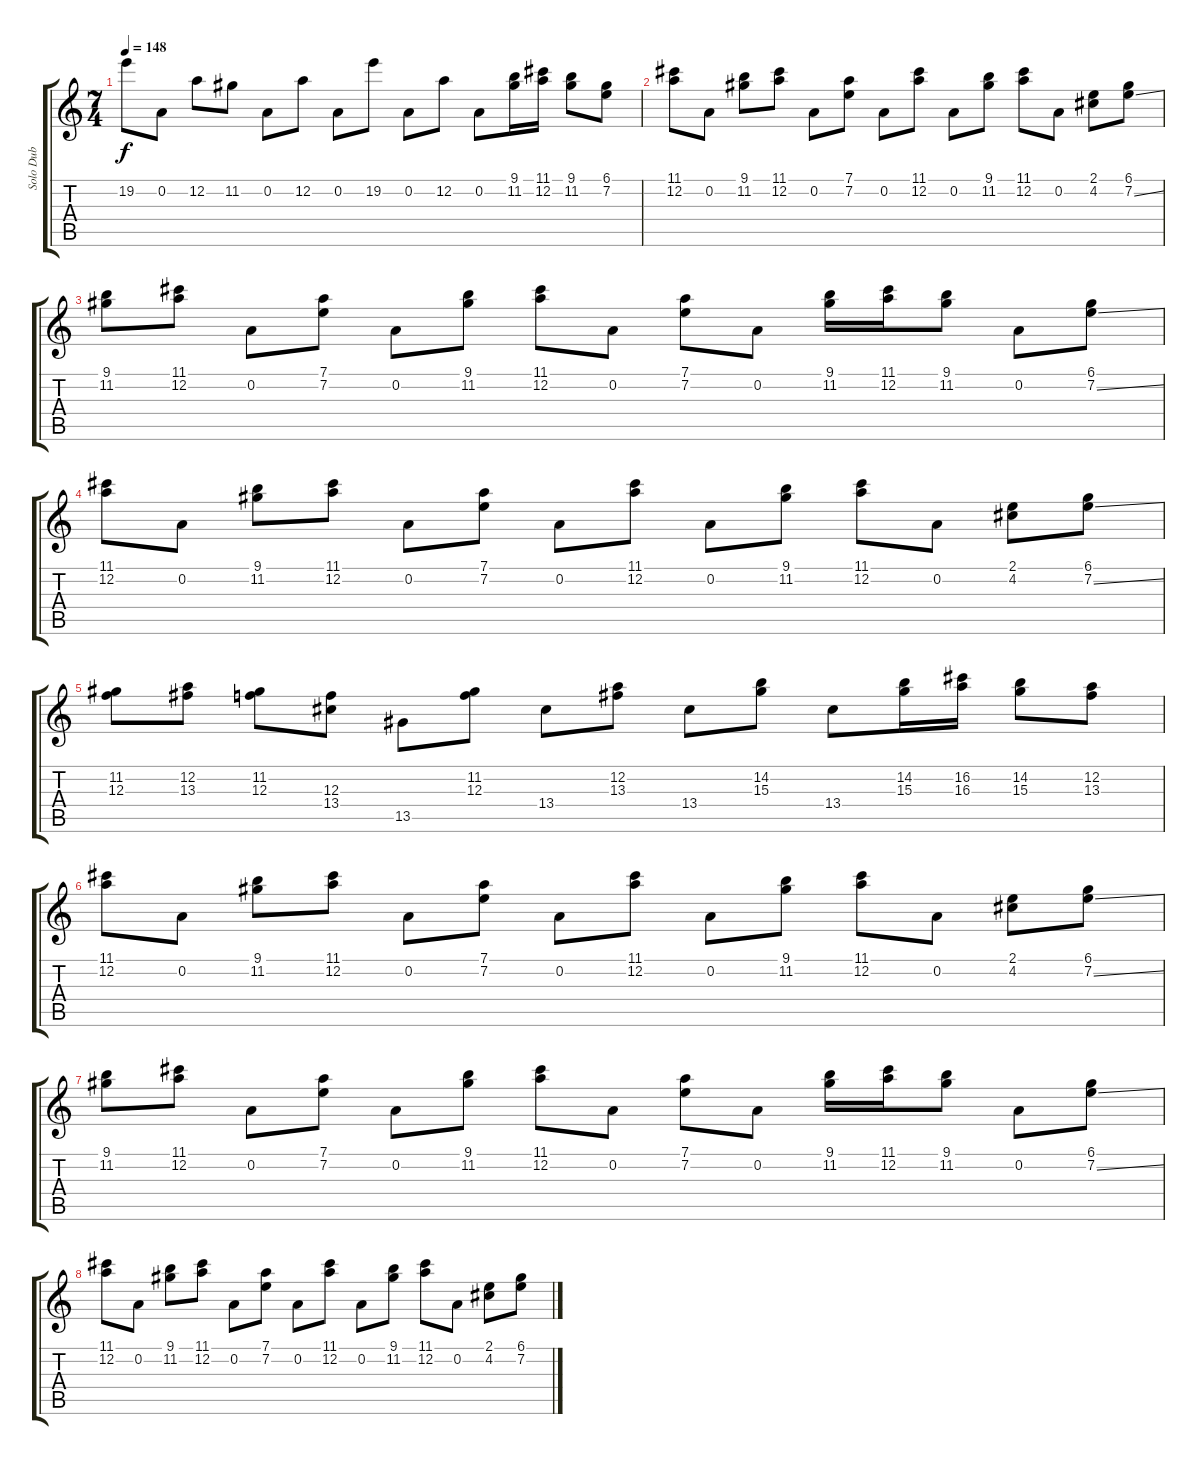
\track ("Solo Dub" "Solo Dub") {instrument overdrivenguitar}
\staff {score tabs}
\tuning (D4 A3 F3 C3 G2 C2) {hide}
\ts (7 4)
\tempo 148
\clef g2
\ks c
19.2.8{dy f} 0.2.8 12.2.8 11.2.8 0.2.8 12.2.8 0.2.8 19.2.8 0.2.8 12.2.8 0.2.8 (9.1 11.2).16 (11.1 12.2).16 (9.1 11.2).8 (6.1 7.2).8 |
(11.1 12.2).8{volume 14} 0.2.8 (9.1 11.2).8 (11.1 12.2).8 0.2.8 (7.1 7.2).8 0.2.8 (11.1 12.2).8 0.2.8 (9.1 11.2).8 (11.1 12.2).8 0.2.8 (2.1 4.2).8 (6.1 7.2{ss}).8 |
(9.1 11.2).8 (11.1 12.2).8 0.2.8 (7.1 7.2).8 0.2.8 (9.1 11.2).8 (11.1 12.2).8 0.2.8 (7.1 7.2).8 0.2.8 (9.1 11.2).16 (11.1 12.2).16 (9.1 11.2).8 0.2.8 (6.1 7.2{ss}).8 |
(11.1 12.2).8{volume 14} 0.2.8 (9.1 11.2).8 (11.1 12.2).8 0.2.8 (7.1 7.2).8 0.2.8 (11.1 12.2).8 0.2.8 (9.1 11.2).8 (11.1 12.2).8 0.2.8 (2.1 4.2).8 (6.1 7.2{ss}).8 |
(11.2 12.3).8 (12.2 13.3).8 (11.2 12.3).8 (12.3 13.4).8 13.5.8 (11.2 12.3).8 13.4.8 (12.2 13.3).8 13.4.8 (14.2 15.3).8 13.4.8 (14.2 15.3).16 (16.2 16.3).16 (14.2 15.3).8 (12.2 13.3).8 |
(11.1 12.2).8{volume 14} 0.2.8 (9.1 11.2).8 (11.1 12.2).8 0.2.8 (7.1 7.2).8 0.2.8 (11.1 12.2).8 0.2.8 (9.1 11.2).8 (11.1 12.2).8 0.2.8 (2.1 4.2).8 (6.1 7.2{ss}).8 |
(9.1 11.2).8 (11.1 12.2).8 0.2.8 (7.1 7.2).8 0.2.8 (9.1 11.2).8 (11.1 12.2).8 0.2.8 (7.1 7.2).8 0.2.8 (9.1 11.2).16 (11.1 12.2).16 (9.1 11.2).8 0.2.8 (6.1 7.2{ss}).8 |
(11.1 12.2).8{volume 14} 0.2.8 (9.1 11.2).8 (11.1 12.2).8 0.2.8 (7.1 7.2).8 0.2.8 (11.1 12.2).8 0.2.8 (9.1 11.2).8 (11.1 12.2).8 0.2.8 (2.1 4.2).8 (6.1 7.2{ss}).8
